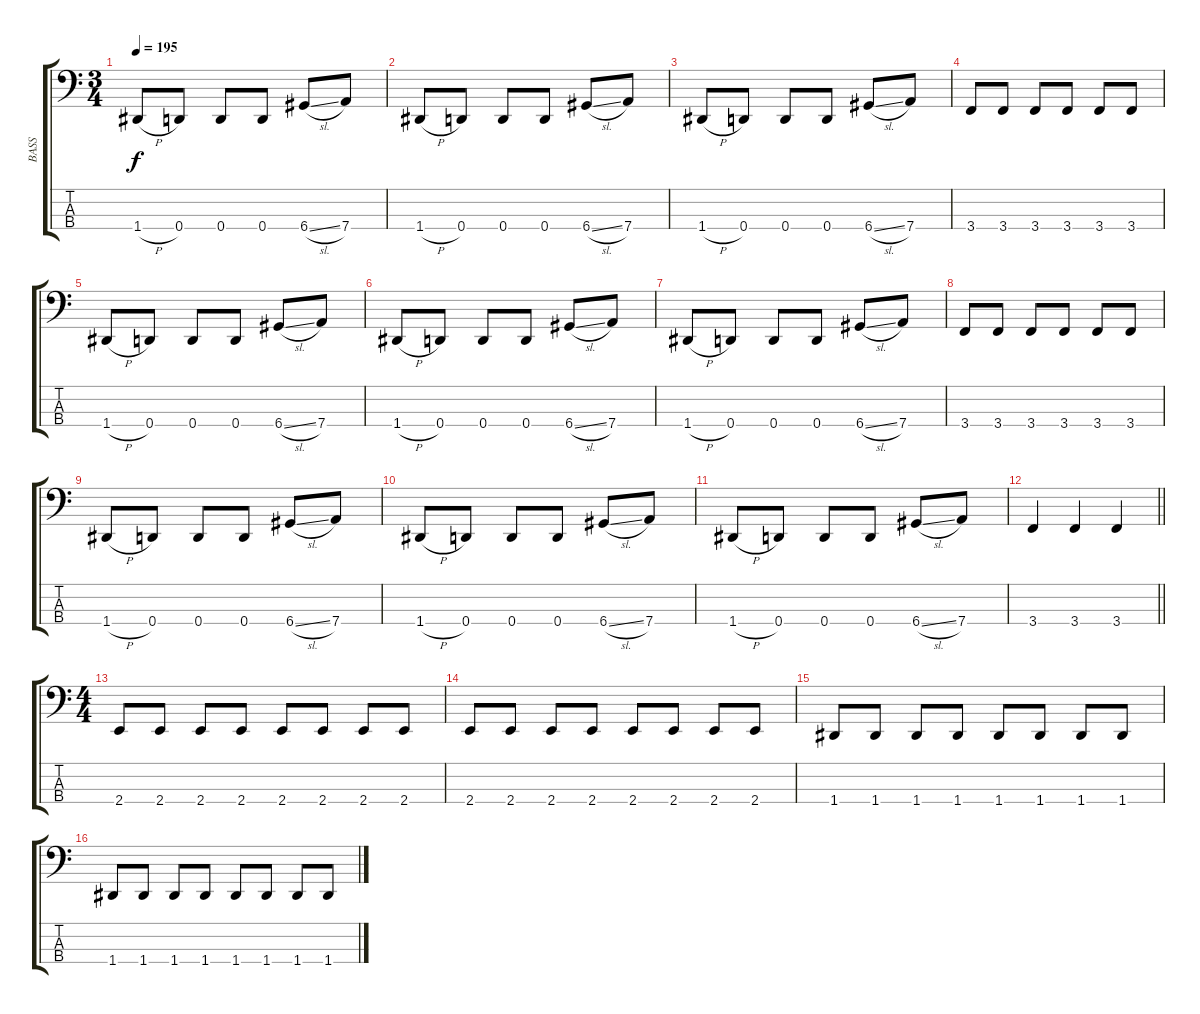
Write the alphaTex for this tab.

\track ("BASS" "BASS") {instrument electricbassfinger}
\staff {score tabs}
\tuning (F2 C2 G1 D1) {hide}
\ts (3 4)
\tempo 195
\clef f4
\ks c
1.4{h}.8{dy f} 0.4.8 0.4.8 0.4.8 6.4{sl}.8 7.4.8 |
1.4{h}.8 0.4.8 0.4.8 0.4.8 6.4{sl}.8 7.4.8 |
1.4{h}.8 0.4.8 0.4.8 0.4.8 6.4{sl}.8 7.4.8 |
3.4.8 3.4.8 3.4.8 3.4.8 3.4.8 3.4.8 |
1.4{h}.8 0.4.8 0.4.8 0.4.8 6.4{sl}.8 7.4.8 |
1.4{h}.8 0.4.8 0.4.8 0.4.8 6.4{sl}.8 7.4.8 |
1.4{h}.8 0.4.8 0.4.8 0.4.8 6.4{sl}.8 7.4.8 |
3.4.8 3.4.8 3.4.8 3.4.8 3.4.8 3.4.8 |
1.4{h}.8 0.4.8 0.4.8 0.4.8 6.4{sl}.8 7.4.8 |
1.4{h}.8 0.4.8 0.4.8 0.4.8 6.4{sl}.8 7.4.8 |
1.4{h}.8 0.4.8 0.4.8 0.4.8 6.4{sl}.8 7.4.8 |
\barLineRight lightlight
3.4.4 3.4.4 3.4.4 |
\ts (4 4)
2.4.8 2.4.8 2.4.8 2.4.8 2.4.8 2.4.8 2.4.8 2.4.8 |
2.4.8 2.4.8 2.4.8 2.4.8 2.4.8 2.4.8 2.4.8 2.4.8 |
1.4.8 1.4.8 1.4.8 1.4.8 1.4.8 1.4.8 1.4.8 1.4.8 |
1.4.8 1.4.8 1.4.8 1.4.8 1.4.8 1.4.8 1.4.8 1.4.8
